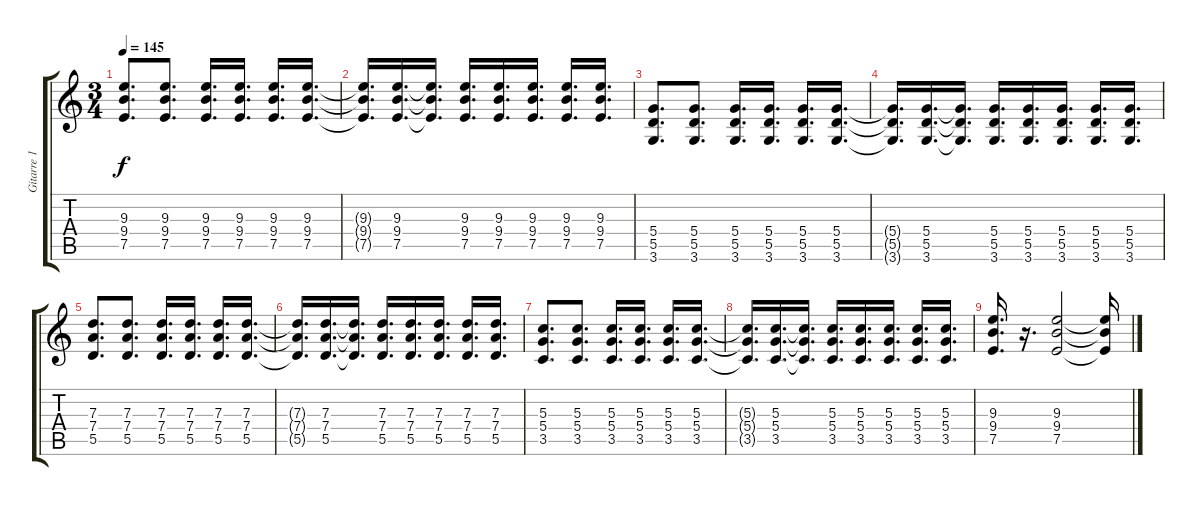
\track ("Gitarre 1" "Gitarre 1") {instrument distortionguitar}
\staff {score tabs}
\tuning (E4 B3 G3 D3 A2 E2) {hide}
\ts (3 4)
\tempo 145
\clef g2
\ks c
(9.3 9.4 7.5).8{d dy f} (9.3 9.4 7.5).8{d} (9.3 9.4 7.5).16{d} (9.3 9.4 7.5).16{d} (9.3 9.4 7.5).16{d} (9.3 9.4 7.5).16{d} |
(9.3{t} 9.4{t} 7.5{t}).16{d} (9.3 9.4 7.5).16{d} (9.3{t} 9.4{t} 7.5{t}).16{d} (9.3 9.4 7.5).16{d} (9.3 9.4 7.5).16{d} (9.3 9.4 7.5).16{d} (9.3 9.4 7.5).16{d} (9.3 9.4 7.5).16{d} |
(5.4 5.5 3.6).8{d} (5.4 5.5 3.6).8{d} (5.4 5.5 3.6).16{d} (5.4 5.5 3.6).16{d} (5.4 5.5 3.6).16{d} (5.4 5.5 3.6).16{d} |
(5.4{t} 5.5{t} 3.6{t}).16{d} (5.4 5.5 3.6).16{d} (5.4{t} 5.5{t} 3.6{t}).16{d} (5.4 5.5 3.6).16{d} (5.4 5.5 3.6).16{d} (5.4 5.5 3.6).16{d} (5.4 5.5 3.6).16{d} (5.4 5.5 3.6).16{d} |
(7.3 7.4 5.5).8{d} (7.3 7.4 5.5).8{d} (7.3 7.4 5.5).16{d} (7.3 7.4 5.5).16{d} (7.3 7.4 5.5).16{d} (7.3 7.4 5.5).16{d} |
(7.3{t} 7.4{t} 5.5{t}).16{d} (7.3 7.4 5.5).16{d} (7.3{t} 7.4{t} 5.5{t}).16{d} (7.3 7.4 5.5).16{d} (7.3 7.4 5.5).16{d} (7.3 7.4 5.5).16{d} (7.3 7.4 5.5).16{d} (7.3 7.4 5.5).16{d} |
(5.3 5.4 3.5).8{d} (5.3 5.4 3.5).8{d} (5.3 5.4 3.5).16{d} (5.3 5.4 3.5).16{d} (5.3 5.4 3.5).16{d} (5.3 5.4 3.5).16{d} |
(5.3{t} 5.4{t} 3.5{t}).16{d} (5.3 5.4 3.5).16{d} (5.3{t} 5.4{t} 3.5{t}).16{d} (5.3 5.4 3.5).16{d} (5.3 5.4 3.5).16{d} (5.3 5.4 3.5).16{d} (5.3 5.4 3.5).16{d} (5.3 5.4 3.5).16{d} |
(9.3 9.4 7.5).16{d} r.16{d} (9.3 9.4 7.5).2 (9.3{t} 9.4{t} 7.5{t}).16
